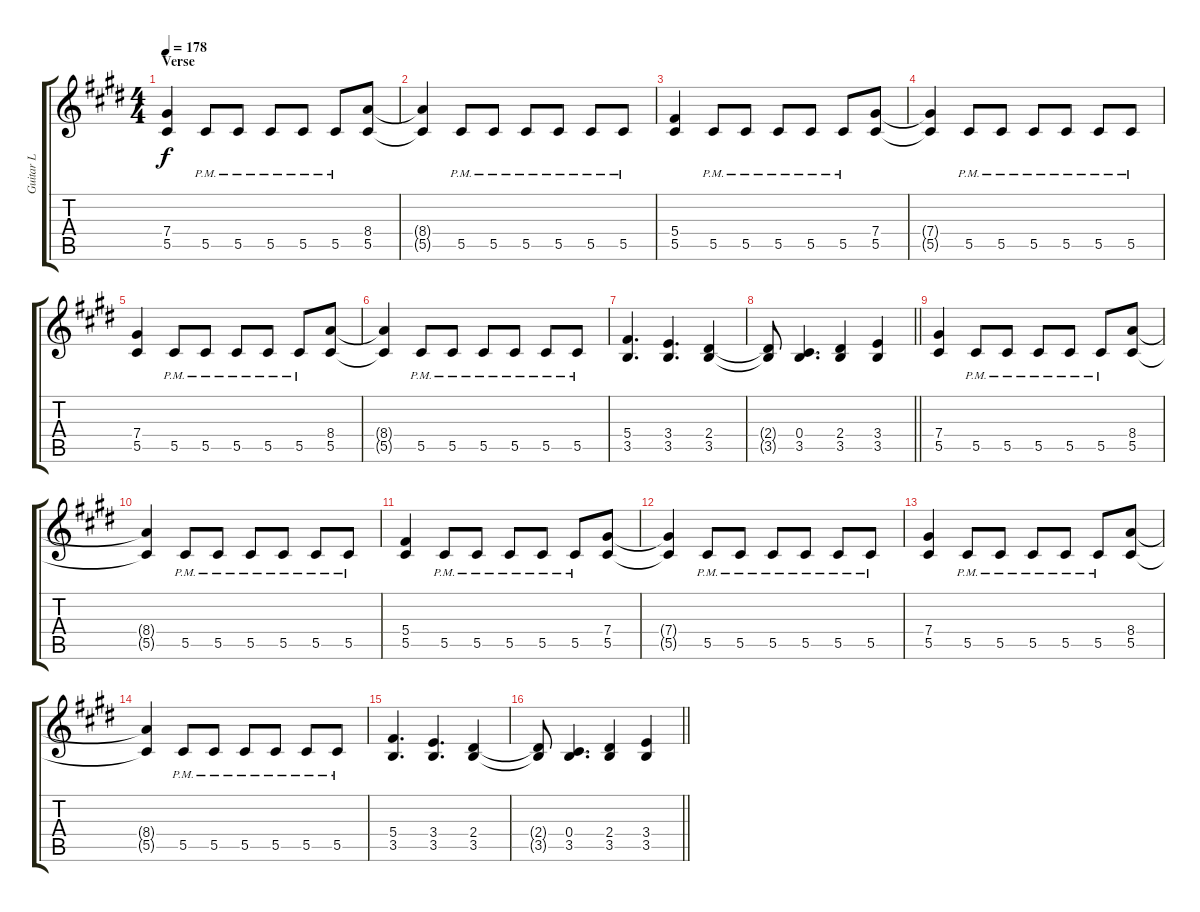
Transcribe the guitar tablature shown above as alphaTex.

\track ("Guitar L" "Guitar L") {instrument distortionguitar}
\staff {score tabs}
\tuning (Eb4 Bb3 Gb3 Db3 Ab2 Db2) {hide}
\ts (4 4)
\section ("" "Verse")
\tempo 178
\clef g2
\ks e
(7.4 5.5).4{dy f} 5.5{pm}.8 5.5{pm}.8 5.5{pm}.8 5.5{pm}.8 5.5{pm}.8 (8.4 5.5).8 |
(8.4{t} 5.5{t}).4 5.5{pm}.8 5.5{pm}.8 5.5{pm}.8 5.5{pm}.8 5.5{pm}.8 5.5{pm}.8 |
(5.4 5.5).4 5.5{pm}.8 5.5{pm}.8 5.5{pm}.8 5.5{pm}.8 5.5{pm}.8 (7.4 5.5).8 |
(7.4{t} 5.5{t}).4 5.5{pm}.8 5.5{pm}.8 5.5{pm}.8 5.5{pm}.8 5.5{pm}.8 5.5{pm}.8 |
(7.4 5.5).4 5.5{pm}.8 5.5{pm}.8 5.5{pm}.8 5.5{pm}.8 5.5{pm}.8 (8.4 5.5).8 |
(8.4{t} 5.5{t}).4 5.5{pm}.8 5.5{pm}.8 5.5{pm}.8 5.5{pm}.8 5.5{pm}.8 5.5{pm}.8 |
(5.4 3.5).4{d} (3.4 3.5).4{d} (2.4 3.5).4 |
\barLineRight lightlight
(2.4{t} 3.5{t}).8 (0.4 3.5).4{d} (2.4 3.5).4 (3.4 3.5).4 |
(7.4 5.5).4 5.5{pm}.8 5.5{pm}.8 5.5{pm}.8 5.5{pm}.8 5.5{pm}.8 (8.4 5.5).8 |
(8.4{t} 5.5{t}).4 5.5{pm}.8 5.5{pm}.8 5.5{pm}.8 5.5{pm}.8 5.5{pm}.8 5.5{pm}.8 |
(5.4 5.5).4 5.5{pm}.8 5.5{pm}.8 5.5{pm}.8 5.5{pm}.8 5.5{pm}.8 (7.4 5.5).8 |
(7.4{t} 5.5{t}).4 5.5{pm}.8 5.5{pm}.8 5.5{pm}.8 5.5{pm}.8 5.5{pm}.8 5.5{pm}.8 |
(7.4 5.5).4 5.5{pm}.8 5.5{pm}.8 5.5{pm}.8 5.5{pm}.8 5.5{pm}.8 (8.4 5.5).8 |
(8.4{t} 5.5{t}).4 5.5{pm}.8 5.5{pm}.8 5.5{pm}.8 5.5{pm}.8 5.5{pm}.8 5.5{pm}.8 |
(5.4 3.5).4{d} (3.4 3.5).4{d} (2.4 3.5).4 |
\barLineRight lightlight
(2.4{t} 3.5{t}).8 (0.4 3.5).4{d} (2.4 3.5).4 (3.4 3.5).4
